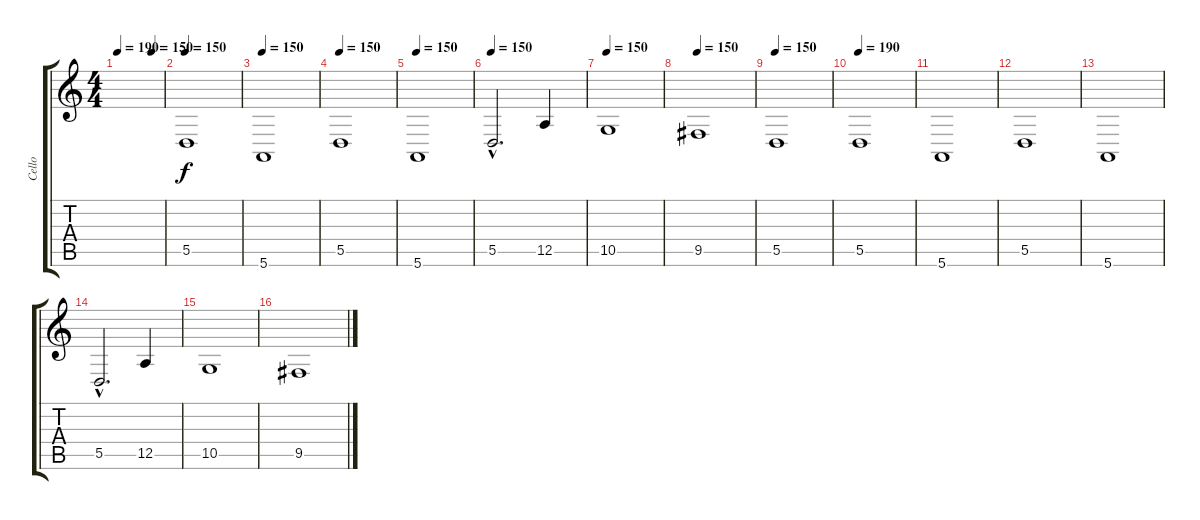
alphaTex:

\track ("Cello" "Cello") {instrument cello}
\staff {score tabs}
\tuning (E4 B3 G3 D3 A2 E2) {hide}
\ts (4 4)
\tempo 190
\tempo (150 0.75)
\tempo 190
\clef g2
\ks c
|
\tempo 150
5.5.1{balance 5} |
\tempo 150
5.6.1 |
\tempo 150
5.5.1 |
\tempo 150
5.6.1 |
\tempo 150
5.5{hac}.2{d} 12.5.4{dy f} |
\tempo 150
10.5.1 |
\tempo 150
9.5.1 |
\tempo 150
5.5.1 |
\tempo 190
5.5.1 |
5.6.1 |
5.5.1 |
5.6.1 |
5.5{hac}.2{d} 12.5.4 |
10.5.1 |
9.5.1
